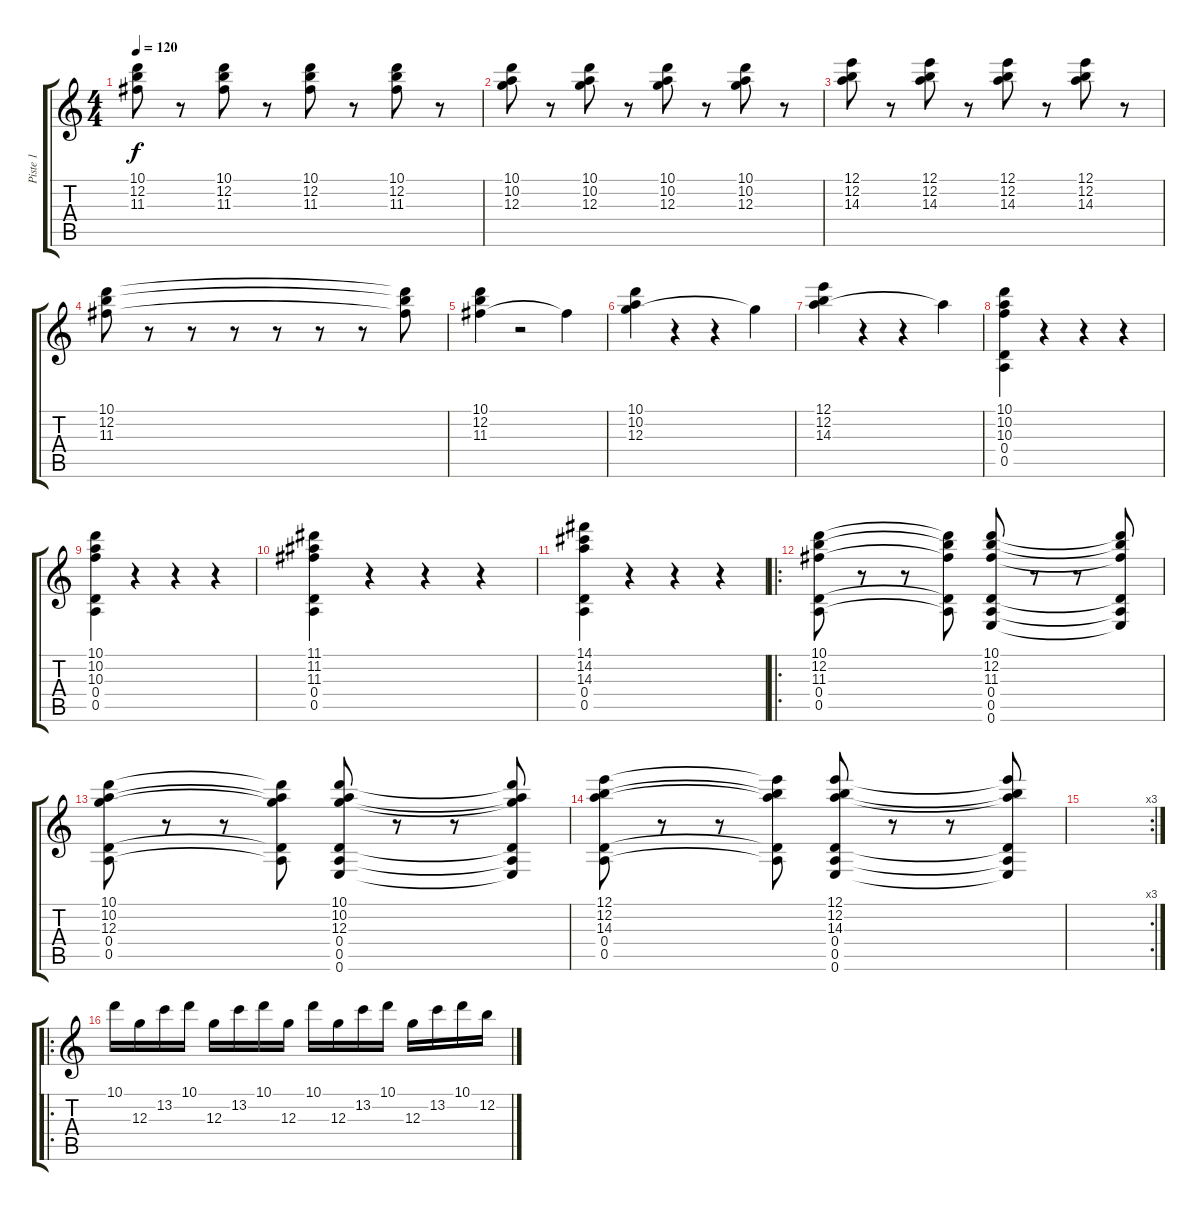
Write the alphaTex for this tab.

\track ("Piste 1" "Piste 1") {instrument overdrivenguitar}
\staff {score tabs}
\tuning (E4 B3 G3 D3 A2 E2) {hide}
\ts (4 4)
\tempo 120
\clef g2
\ks c
(10.1 12.2 11.3).8{dy f} r.8 (10.1 12.2 11.3).8 r.8 (10.1 12.2 11.3).8 r.8 (10.1 12.2 11.3).8 r.8 |
(10.1 10.2 12.3).8 r.8 (10.1 10.2 12.3).8 r.8 (10.1 10.2 12.3).8 r.8 (10.1 10.2 12.3).8 r.8 |
(12.1 12.2 14.3).8 r.8 (12.1 12.2 14.3).8 r.8 (12.1 12.2 14.3).8 r.8 (12.1 12.2 14.3).8 r.8 |
(10.1 12.2 11.3).8 r.8 r.8 r.8 r.8 r.8 r.8 (10.1{t} 12.2{t} 11.3{t}).8 |
(10.1 12.2 11.3).4 r.2 11.3{t}.4 |
(10.1 10.2 12.3).4 r.4 r.4 12.3{t}.4 |
(12.1 12.2 14.3).4 r.4 r.4 14.3{t}.4 |
(10.1 10.2 10.3 0.4 0.5).4 r.4 r.4 r.4 |
(10.1 10.2 10.3 0.4 0.5).4 r.4 r.4 r.4 |
(11.1 11.2 11.3 0.4 0.5).4 r.4 r.4 r.4 |
(14.1 14.2 14.3 0.4 0.5).4 r.4 r.4 r.4 |
\ro
(10.1 12.2 11.3 0.4 0.5).8 r.8 r.8 (10.1{t} 12.2{t} 11.3{t} 0.4{t} 0.5{t}).8 (10.1 12.2 11.3 0.4 0.5 0.6).8 r.8 r.8 (10.1{t} 12.2{t} 11.3{t} 0.4{t} 0.5{t} 0.6{t}).8 |
(10.1 10.2 12.3 0.4 0.5).8 r.8 r.8 (10.1{t} 10.2{t} 12.3{t} 0.4{t} 0.5{t}).8 (10.1 10.2 12.3 0.4 0.5 0.6).8 r.8 r.8 (10.1{t} 10.2{t} 12.3{t} 0.4{t} 0.5{t} 0.6{t}).8 |
(12.1 12.2 14.3 0.4 0.5).8 r.8 r.8 (12.1{t} 12.2{t} 14.3{t} 0.4{t} 0.5{t}).8 (12.1 12.2 14.3 0.4 0.5 0.6).8 r.8 r.8 (12.1{t} 12.2{t} 14.3{t} 0.4{t} 0.5{t} 0.6{t}).8 |
\rc 3
|
\ro
10.1.16 12.3.16 13.2.16 10.1.16 12.3.16 13.2.16 10.1.16 12.3.16 10.1.16 12.3.16 13.2.16 10.1.16 12.3.16 13.2.16 10.1.16 12.2.16
